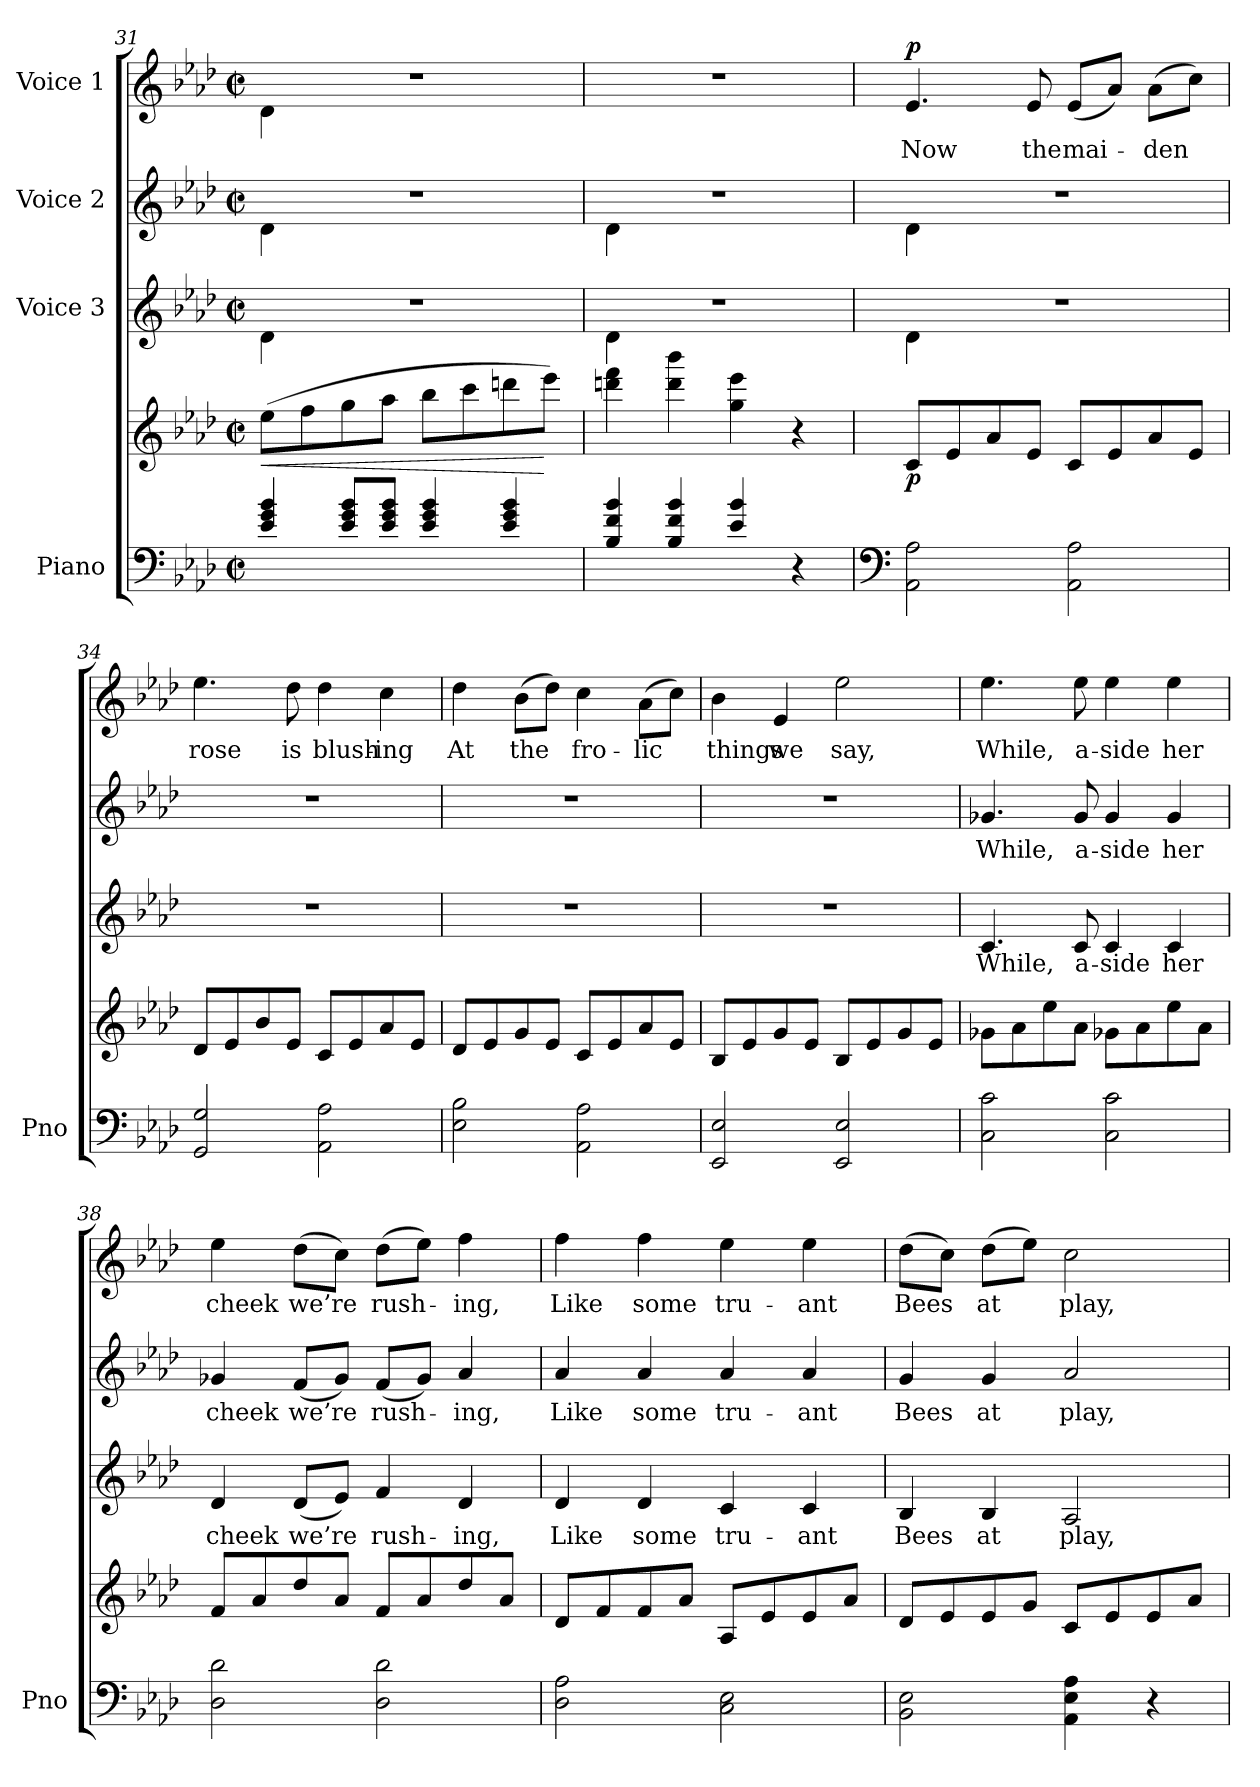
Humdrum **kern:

**kern	**kern	**dynam	**kern	**text	**kern	**text	**kern	**text	**dynam
*part4	*part4	*part4	*part3	*part3	*part2	*part2	*part1	*part1	*part1
*staff5	*staff4	*staff4/5	*staff3	*staff3	*staff2	*staff2	*staff1	*staff1	*staff1
*I"Piano	*	*	*I"Voice 3	*	*I"Voice 2	*	*I"Voice 1	*	*
*I'Pno	*	*	*	*	*	*	*	*	*
*clefF4	*clefG2	*	*clefG2	*	*clefG2	*	*clefG2	*	*
*k[b-e-a-d-]	*k[b-e-a-d-]	*	*k[b-e-a-d-]	*	*k[b-e-a-d-]	*	*k[b-e-a-d-]	*	*
*M2/2	*M2/2	*	*M2/2	*	*M2/2	*	*M2/2	*	*
*met(c|)	*met(c|)	*	*met(c|)	*	*met(c|)	*	*met(c|)	*	*
=31	=31	=31	=31	=31	=31	=31	=31	=31	=31
!	!	!LO:HP:b	!	!	!	!	!	!	!
*	*	*	*^	*	*^	*	*^	*	*
4e-/ 4g/ 4b-/	(8ee-\L	<	1r	4d-	.	1r	4d-	.	1r	4d-	.	.
.	8ff\	.	.	.	.	.	.	.	.	.	.	.
8e-/ 8g/ 8b-/L	8gg\	.	.	2.ryy	.	.	2.ryy	.	.	2.ryy	.	.
8e-/ 8g/ 8b-/J	8aa-\J	.	.	.	.	.	.	.	.	.	.	.
4e-/ 4g/ 4b-/	8bb-\L	.	.	.	.	.	.	.	.	.	.	.
.	8ccc\	.	.	.	.	.	.	.	.	.	.	.
4e-/ 4g/ 4b-/	8dddn\	.	.	.	.	.	.	.	.	.	.	.
.	8eee-\J)	[	.	.	.	.	.	.	.	.	.	.
*	*	*	*	*	*	*	*	*	*v	*v	*	*
=32	=32	=32	=32	=32	=32	=32	=32	=32	=32	=32	=32
4B-/ 4f/ 4b-/	4dddn\ 4fff\	.	1r	4d-	.	1r	4d-	.	1r	.	.
4B-/ 4f/ 4b-/	4ddd\ 4bbb-\	.	.	2.ryy	.	.	2.ryy	.	.	.	.
4e-/ 4b-/	4gg\ 4eee-\	.	.	.	.	.	.	.	.	.	.
4r	4r	.	.	.	.	.	.	.	.	.	.
=33	=33	=33	=33	=33	=33	=33	=33	=33	=33	=33	=33
*clefF4	*	*	*	*	*	*	*	*	*	*	*
!	!	!LO:DY:b	!	!	!	!	!	!	!	!	!LO:DY:a
2AA-\ 2A-\	8c/L	p	1r	4d-	.	1r	4d-	.	4.e-/	Now	p
.	8e-/	.	.	.	.	.	.	.	.	.	.
.	8a-/	.	.	2.ryy	.	.	2.ryy	.	.	.	.
.	8e-/J	.	.	.	.	.	.	.	8e-/	the	.
2AA-\ 2A-\	8c/L	.	.	.	.	.	.	.	(8e-/L	mai-	.
.	8e-/	.	.	.	.	.	.	.	8a-/J)	.	.
.	8a-/	.	.	.	.	.	.	.	(8a-\L	-den	.
.	8e-/J	.	.	.	.	.	.	.	8cc\J)	.	.
*	*	*	*v	*v	*	*	*	*	*	*	*
*	*	*	*	*	*v	*v	*	*	*	*
=34	=34	=34	=34	=34	=34	=34	=34	=34	=34
2GG/ 2G/	8d-/L	.	1r	.	1r	.	4.ee-\	rose	.
.	8e-/	.	.	.	.	.	.	.	.
.	8b-/	.	.	.	.	.	.	.	.
.	8e-/J	.	.	.	.	.	8dd-\	is	.
2AA-\ 2A-\	8c/L	.	.	.	.	.	4dd-\	blush-	.
.	8e-/	.	.	.	.	.	.	.	.
.	8a-/	.	.	.	.	.	4cc\	-ing	.
.	8e-/J	.	.	.	.	.	.	.	.
=35	=35	=35	=35	=35	=35	=35	=35	=35	=35
2E-\ 2B-\	8d-/L	.	1r	.	1r	.	4dd-\	At	.
.	8e-/	.	.	.	.	.	.	.	.
.	8g/	.	.	.	.	.	(8b-\L	the	.
.	8e-/J	.	.	.	.	.	8dd-\J)	.	.
2AA-\ 2A-\	8c/L	.	.	.	.	.	4cc\	fro-	.
.	8e-/	.	.	.	.	.	.	.	.
.	8a-/	.	.	.	.	.	(8a-\L	-lic	.
.	8e-/J	.	.	.	.	.	8cc\J)	.	.
=36	=36	=36	=36	=36	=36	=36	=36	=36	=36
2EE-/ 2E-/	8B-/L	.	1r	.	1r	.	4b-\	things	.
.	8e-/	.	.	.	.	.	.	.	.
.	8g/	.	.	.	.	.	4e-/	we	.
.	8e-/J	.	.	.	.	.	.	.	.
2EE-/ 2E-/	8B-/L	.	.	.	.	.	2ee-\	say,	.
.	8e-/	.	.	.	.	.	.	.	.
.	8g/	.	.	.	.	.	.	.	.
.	8e-/J	.	.	.	.	.	.	.	.
=37	=37	=37	=37	=37	=37	=37	=37	=37	=37
2C\ 2c\	8g-X\L	.	4.c/	While,	4.g-X/	While,	4.ee-\	While,	.
.	8a-\	.	.	.	.	.	.	.	.
.	8ee-\	.	.	.	.	.	.	.	.
.	8a-\J	.	8c/	a-	8g-/	a-	8ee-\	a-	.
2C\ 2c\	8g-X\L	.	4c/	-side	4g-/	-side	4ee-\	-side	.
.	8a-\	.	.	.	.	.	.	.	.
.	8ee-\	.	4c/	her	4g-/	her	4ee-\	her	.
.	8a-\J	.	.	.	.	.	.	.	.
=38	=38	=38	=38	=38	=38	=38	=38	=38	=38
2D-\ 2d-\	8f/L	.	4d-/	cheek	4g-X/	cheek	4ee-\	cheek	.
.	8a-/	.	.	.	.	.	.	.	.
.	8dd-/	.	(8d-/L	we’re	(8f/L	we’re	(8dd-\L	we’re	.
.	8a-/J	.	8e-/J)	.	8g-/J)	.	8cc\J)	.	.
2D-\ 2d-\	8f/L	.	4f/	rush-	(8f/L	rush-	(8dd-\L	rush-	.
.	8a-/	.	.	.	8g-/J)	.	8ee-\J)	.	.
.	8dd-/	.	4d-/	-ing,	4a-/	-ing,	4ff\	-ing,	.
.	8a-/J	.	.	.	.	.	.	.	.
=39	=39	=39	=39	=39	=39	=39	=39	=39	=39
2D-\ 2A-\	8d-/L	.	4d-/	Like	4a-/	Like	4ff\	Like	.
.	8f/	.	.	.	.	.	.	.	.
.	8f/	.	4d-/	some	4a-/	some	4ff\	some	.
.	8a-/J	.	.	.	.	.	.	.	.
2C\ 2E-\	8A-/L	.	4c/	tru-	4a-/	tru-	4ee-\	tru-	.
.	8e-/	.	.	.	.	.	.	.	.
.	8e-/	.	4c/	-ant	4a-/	-ant	4ee-\	-ant	.
.	8a-/J	.	.	.	.	.	.	.	.
=40	=40	=40	=40	=40	=40	=40	=40	=40	=40
2BB-\ 2E-\	8d-/L	.	4B-/	Bees	4g/	Bees	(8dd-\L	Bees	.
.	8e-/	.	.	.	.	.	8cc\J)	.	.
.	8e-/	.	4B-/	at	4g/	at	(8dd-\L	at	.
.	8g/J	.	.	.	.	.	8ee-\J)	.	.
4AA-\ 4E-\ 4A-\	8c/L	.	2A-/	play,	2a-/	play,	2cc\	play,	.
.	8e-/	.	.	.	.	.	.	.	.
4r	8e-/	.	.	.	.	.	.	.	.
.	8a-/J	.	.	.	.	.	.	.	.
=	=	=	=	=	=	=	=	=	=
*-	*-	*-	*-	*-	*-	*-	*-	*-	*-
